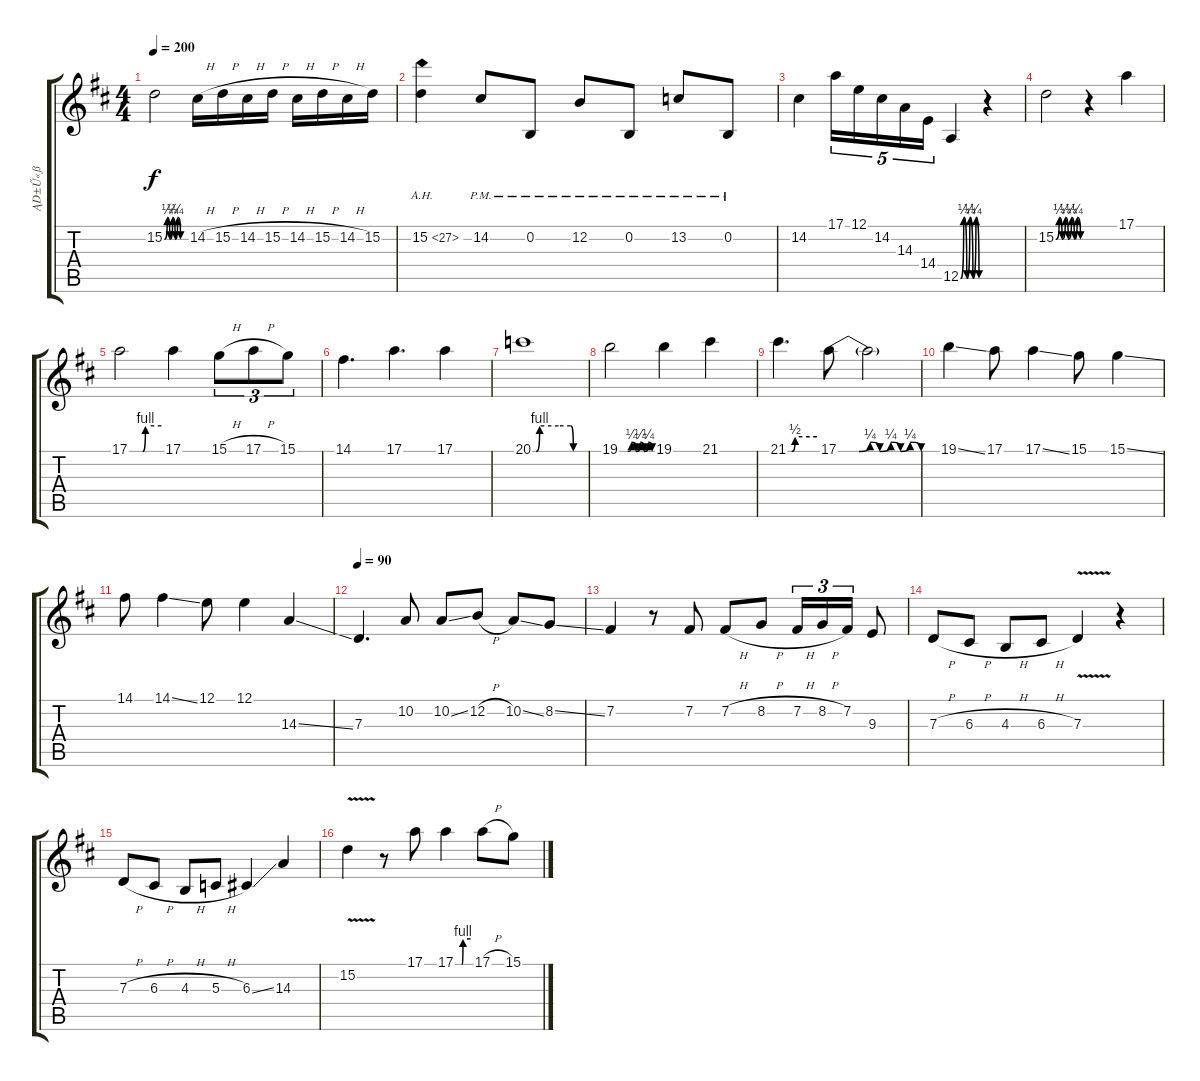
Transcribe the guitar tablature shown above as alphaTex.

\track ("ĄD±Ű«ß" "ĄD±Ű«ß") {instrument acousticgrandpiano}
\staff {score tabs}
\tuning (E4 B3 G3 D3 A2 E2) {hide}
\ts (4 4)
\tempo 200
\clef g2
\ks d
15.2{be (custom 0 0 8 1 15 0 23 1 30 0 37 1 45 0 60 0)}.2{dy f} 14.2{h}.16 15.2{h}.16 14.2{h}.16 15.2{h}.16 14.2{h}.16 15.2{h}.16 14.2{h}.16 15.2.16 |
15.2{ah 12}.4 14.2{pm}.8 0.2{pm}.8 12.2{pm}.8 0.2{pm}.8 13.2{pm}.8 0.2{pm}.8 |
14.2.4 17.1.16{tu (5 4)} 12.1.16{tu (5 4)} 14.2.16{tu (5 4)} 14.3.16{tu (5 4)} 14.4.16{tu (5 4)} 12.5{be (custom 0 0 10 1 20 0 30 1 40 0 50 1 60 0)}.4 r.4 |
15.2{be (custom 0 0 8 1 15 0 23 1 30 0 38 1 45 0 52 1 60 0)}.2 r.4 17.1.4 |
17.1{be (custom 0 0 25 0 30 4 60 4)}.2 17.1.4 15.1{h}.8{tu (3 2)} 17.1{h}.8{tu (3 2)} 15.1.8{tu (3 2)} |
14.1.4{d} 17.1.4{d} 17.1.4 |
20.1{be (custom 0 0 4 0 8 4 30 4 44 4 47 0 60 0)}.1 |
19.1{be (custom 0 0 15 0 22 1 30 0 38 1 45 0 53 1 60 0)}.2 19.1.4 21.1.4 |
21.1{be (custom 0 0 8 0 15 2 30 2 60 2)}.4{d} 17.1{be (custom 0 0 15 0 23 1 30 0 38 1 45 0 52 1 60 0)}.8 17.1{t}.2 |
19.1{ss}.4 17.1.8 17.1{ss}.4 15.1.8 15.1{ss}.4 |
14.1.8 14.1{ss}.4 12.1.8 12.1.4 14.3{ss}.4 |
\tempo 90
7.3.4{d} 10.2.8 10.2{ss}.8 12.2{h}.8 10.2{ss}.8 8.2{ss}.8 |
7.2.4 r.8 7.2.8 7.2{h}.8 8.2{h}.8 7.2{h}.16{tu (3 2)} 8.2{h}.16{tu (3 2)} 7.2.16{tu (3 2)} 9.3.8 |
7.3{h}.8 6.3{h}.8 4.3{h}.8 6.3{h}.8 7.3{v}.4 r.4 |
7.3{h}.8 6.3{h}.8 4.3{h}.8 5.3{h}.8 6.3{ss}.4 14.3.4 |
15.2{v}.4 r.8 17.1.8 17.1{be (custom 0 0 25 0 30 4 60 4)}.4 17.1{h}.8 15.1.8
